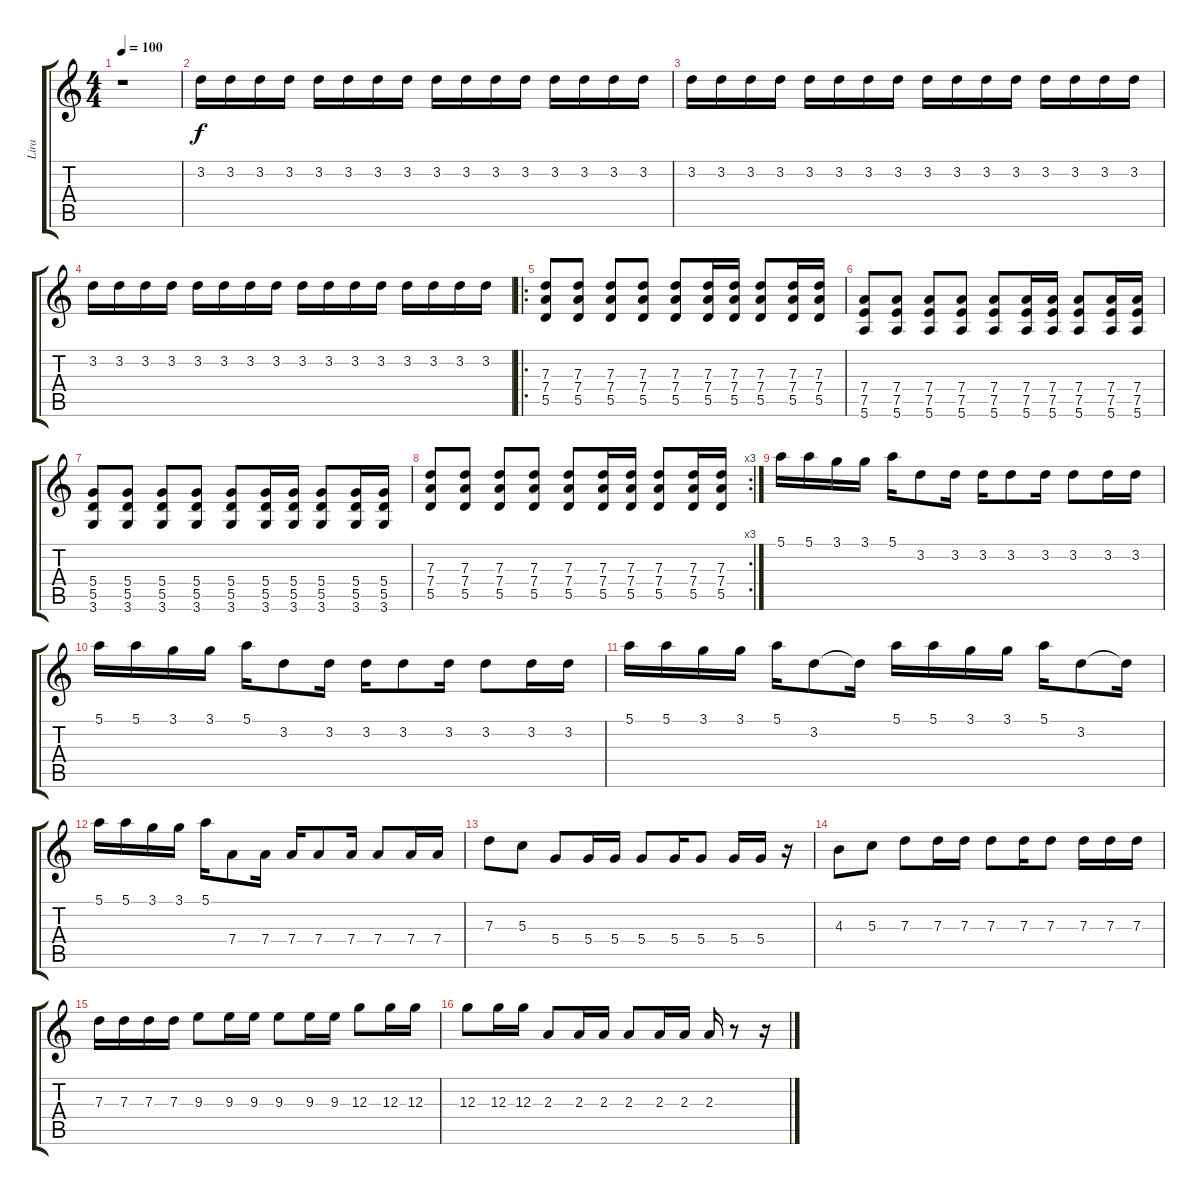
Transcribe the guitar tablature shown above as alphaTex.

\track ("Lira" "Lira") {instrument overdrivenguitar}
\staff {score tabs}
\tuning (E4 B3 G3 D3 A2 E2) {hide}
\ts (4 4)
\tempo 100
\clef g2
\ks c
r.1{dy f instrument overdrivenguitar} |
3.2.16 3.2.16 3.2.16 3.2.16 3.2.16 3.2.16 3.2.16 3.2.16 3.2.16 3.2.16 3.2.16 3.2.16 3.2.16 3.2.16 3.2.16 3.2.16 |
3.2.16 3.2.16 3.2.16 3.2.16 3.2.16 3.2.16 3.2.16 3.2.16 3.2.16 3.2.16 3.2.16 3.2.16 3.2.16 3.2.16 3.2.16 3.2.16 |
3.2.16 3.2.16 3.2.16 3.2.16 3.2.16 3.2.16 3.2.16 3.2.16 3.2.16 3.2.16 3.2.16 3.2.16 3.2.16 3.2.16 3.2.16 3.2.16 |
\ro
(7.3 7.4 5.5).8 (7.3 7.4 5.5).8 (7.3 7.4 5.5).8 (7.3 7.4 5.5).8 (7.3 7.4 5.5).8 (7.3 7.4 5.5).16 (7.3 7.4 5.5).16 (7.3 7.4 5.5).8 (7.3 7.4 5.5).16 (7.3 7.4 5.5).16 |
(7.4 7.5 5.6).8 (7.4 7.5 5.6).8 (7.4 7.5 5.6).8 (7.4 7.5 5.6).8 (7.4 7.5 5.6).8 (7.4 7.5 5.6).16 (7.4 7.5 5.6).16 (7.4 7.5 5.6).8 (7.4 7.5 5.6).16 (7.4 7.5 5.6).16 |
(5.4 5.5 3.6).8 (5.4 5.5 3.6).8 (5.4 5.5 3.6).8 (5.4 5.5 3.6).8 (5.4 5.5 3.6).8 (5.4 5.5 3.6).16 (5.4 5.5 3.6).16 (5.4 5.5 3.6).8 (5.4 5.5 3.6).16 (5.4 5.5 3.6).16 |
\rc 3
(7.3 7.4 5.5).8 (7.3 7.4 5.5).8 (7.3 7.4 5.5).8 (7.3 7.4 5.5).8 (7.3 7.4 5.5).8 (7.3 7.4 5.5).16 (7.3 7.4 5.5).16 (7.3 7.4 5.5).8 (7.3 7.4 5.5).16 (7.3 7.4 5.5).16 |
5.1.16 5.1.16 3.1.16 3.1.16 5.1.16 3.2.8 3.2.16 3.2.16 3.2.8 3.2.16 3.2.8 3.2.16 3.2.16 |
5.1.16 5.1.16 3.1.16 3.1.16 5.1.16 3.2.8 3.2.16 3.2.16 3.2.8 3.2.16 3.2.8 3.2.16 3.2.16 |
5.1.16 5.1.16 3.1.16 3.1.16 5.1.16 3.2.8 3.2{t}.16 5.1.16 5.1.16 3.1.16 3.1.16 5.1.16 3.2.8 3.2{t}.16 |
5.1.16 5.1.16 3.1.16 3.1.16 5.1.16 7.4.8 7.4.16 7.4.16 7.4.8 7.4.16 7.4.8 7.4.16 7.4.16 |
7.3.8 5.3.8 5.4.8 5.4.16 5.4.16 5.4.8 5.4.16 5.4.8 5.4.16 5.4.16 r.16 |
4.3.8 5.3.8 7.3.8 7.3.16 7.3.16 7.3.8 7.3.16 7.3.8 7.3.16 7.3.16 7.3.16 |
7.3.16 7.3.16 7.3.16 7.3.16 9.3.8 9.3.16 9.3.16 9.3.8 9.3.16 9.3.16 12.3.8 12.3.16 12.3.16 |
12.3.8 12.3.16 12.3.16 2.3.8 2.3.16 2.3.16 2.3.8 2.3.16 2.3.16 2.3.16 r.8 r.16
